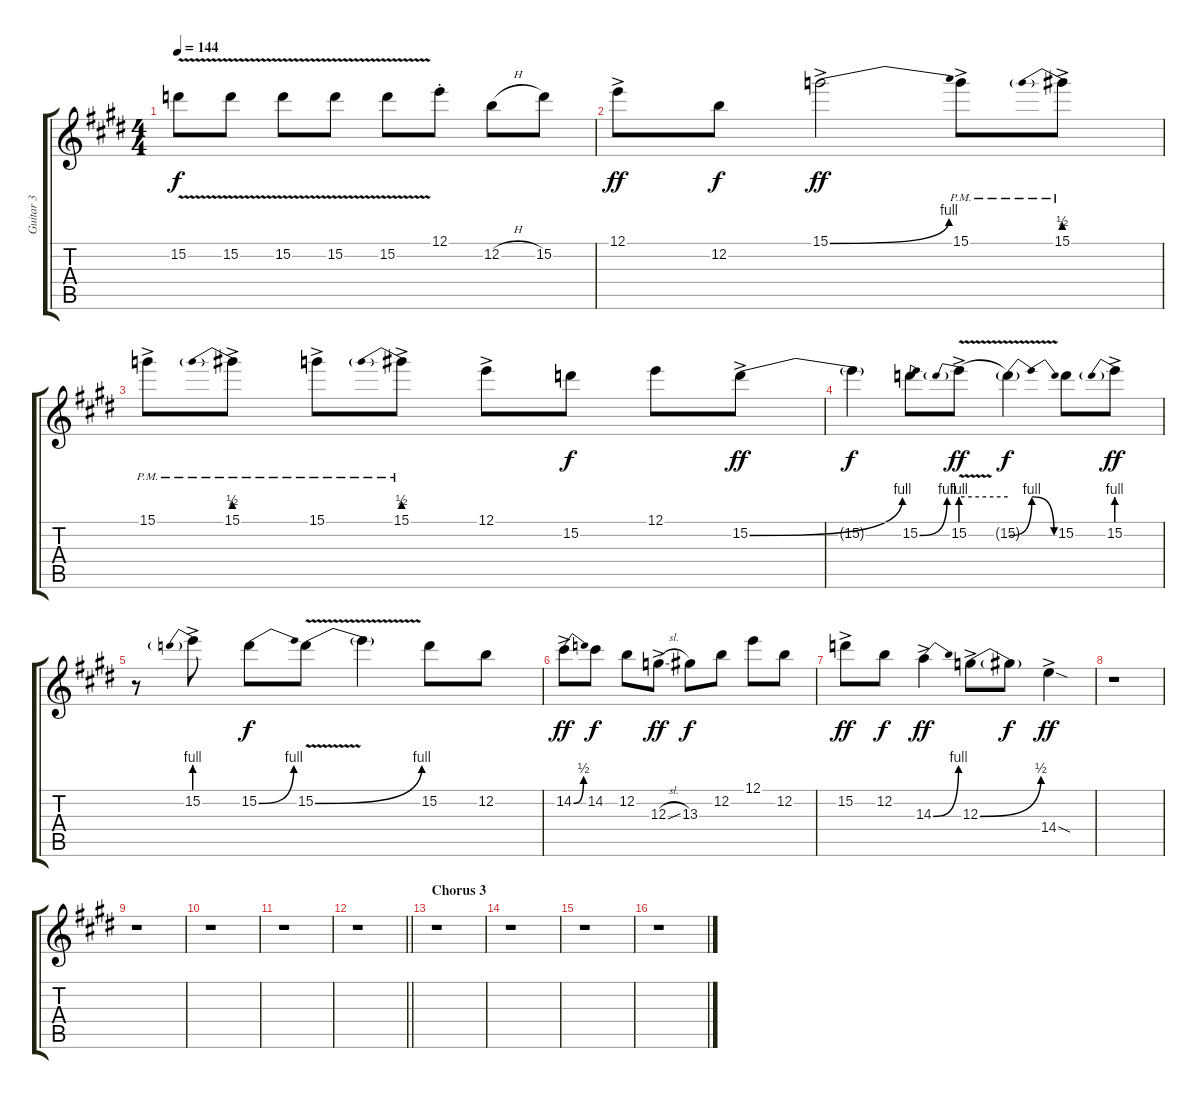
\track ("Guitar 3" "Guitar 3") {instrument distortionguitar}
\staff {score tabs}
\tuning (E4 B3 G3 D3 A2 E2) {hide}
\ts (4 4)
\tempo 144
\clef g2
\ks c#minor
15.2{v t}.8{dy f} 15.2{v}.8 15.2{v}.8 15.2{v}.8 15.2{v}.8 12.1{st}.8 12.2{h}.8 15.2.8 |
12.1{ac}.8{dy ff} 12.2.8{dy f} 15.1{be (bend 0 0 60 4) ac}.2{dy ff} 15.1{ac pm}.8 15.1{be (prebend 0 2 60 2) ac pm}.8 |
15.1{ac pm}.8 15.1{be (prebend 0 2 60 2) ac pm}.8 15.1{ac pm}.8 15.1{be (prebend 0 2 60 2) ac pm}.8 12.1{ac}.8 15.2.8{dy f} 12.1.8 15.2{be (bend 0 0 60 4) ac}.8{dy ff} |
15.2{t}.4{dy f} 15.2{be (bend 0 0 60 4)}.8 15.2{be (prebend 0 4 60 4) v ac}.8{dy ff} 15.2{be (bendrelease 0 0 15 4 45 4 60 0) v t}.4{dy f} 15.2.8 15.2{be (prebend 0 4 60 4) ac}.8{dy ff} |
r.8 15.2{be (prebend 0 4 60 4) ac}.8 15.2{be (bend 0 0 60 4)}.8{dy f} 15.2{be (bend 0 0 60 4) v}.8 15.2{t}.4 15.2.8 12.2.8 |
14.2{be (bend 0 0 60 2) ac}.8{dy ff} 14.2.8{dy f} 12.2.8 12.3{sl ac}.8{dy ff} 13.3.8{dy f} 12.2.8 12.1.8 12.2.8 |
15.2{ac}.8{dy ff} 12.2.8{dy f} 14.3{be (bend 0 0 60 4) ac}.4{dy ff} 12.3{be (bend 0 0 60 2) ac}.8 12.3{t}.8{dy f} 14.4{sod ac}.4{dy ff} |
\ks e
r.1 |
\ks c#minor
r.1 |
r.1 |
r.1 |
\barLineRight lightlight
r.1 |
\section ("" "Chorus 3")
r.1 |
\ks e
r.1 |
\ks c#minor
r.1 |
\ks e
r.1
